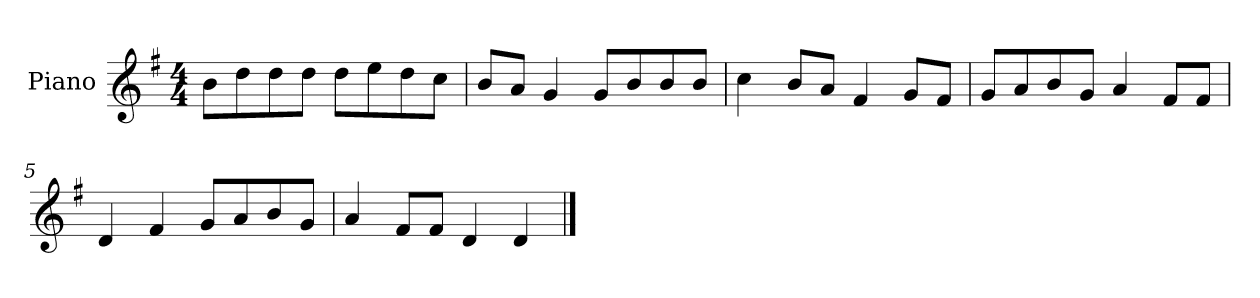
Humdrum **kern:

**kern
*part1
*staff1
*I"Piano
*I'P-no
*clefG2
*k[f#]
*M4/4
*MM90
=1
8b\L
8dd\
8dd\
8dd\J
8dd\L
8ee\
8dd\
8cc\J
=2
8b/L
8a/J
4g/
8g/L
8b/
8b/
8b/J
=3
4cc\
8b/L
8a/J
4f#/
8g/L
8f#/J
=4
8g/L
8a/
8b/
8g/J
4a/
8f#/L
8f#/J
=5
4d/
4f#/
8g/L
8a/
8b/
8g/J
!!LO:LB:g=z
=6
4a/
8f#/L
8f#/J
4d/
4d/
==
*-
